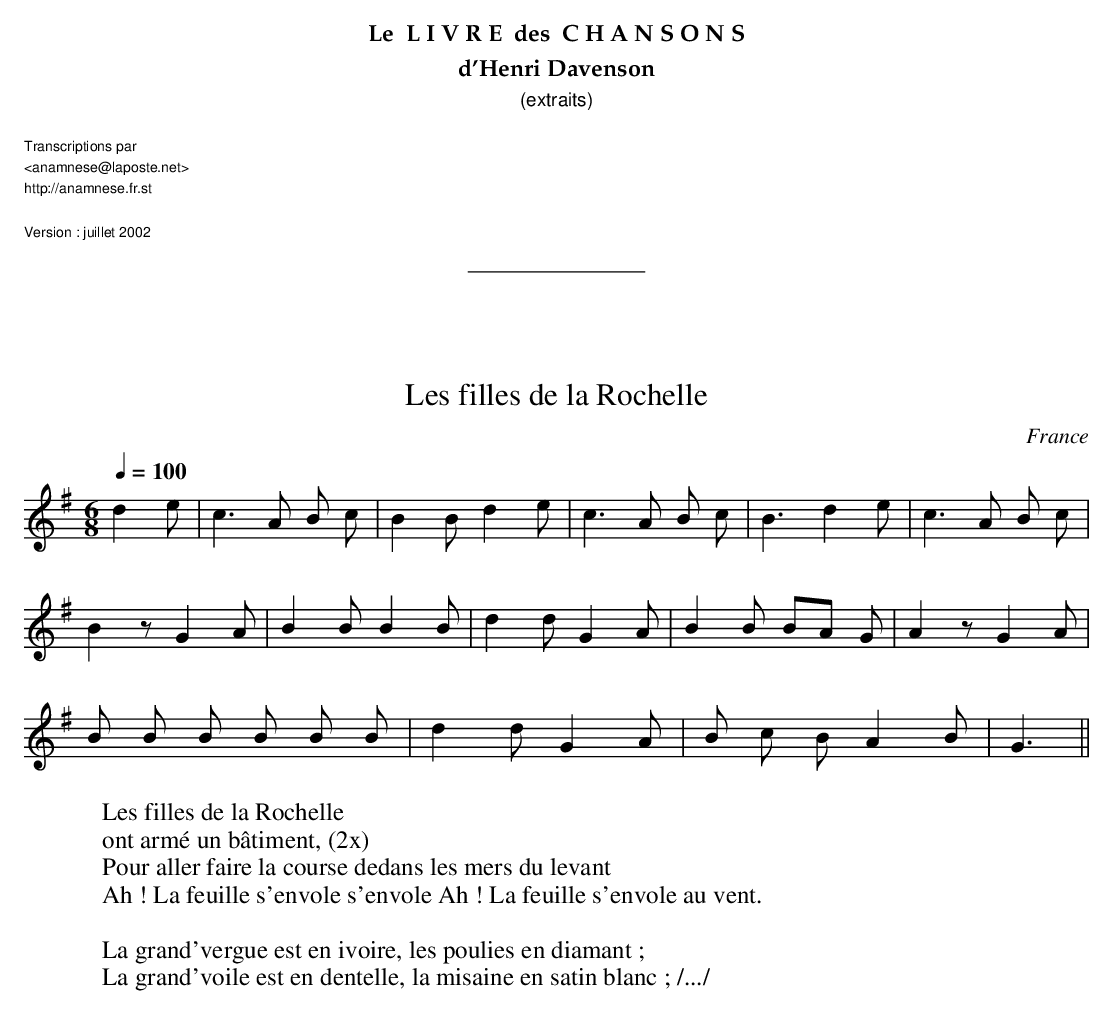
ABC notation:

X:1
T:Les filles de la Rochelle
O:France
M:6/8
L:1/8
Q:1/4=100
K:G
d2 e | c3 A B c | B2 B d2 e | c3 A B c | B3 d2 e | c3 A B c |!
B2 z G2 A | B2 B B2 B | d2 d G2 A | B2 B B-A G | A2 z G2 A |!
B B B B B B | d2 d G2 A | B c B A2 B | G3 ||
W:Les filles de la Rochelle
W:ont armé un bâtiment, (2x)
W:Pour aller faire la course dedans les mers du levant
W:Ah ! La feuille s'envole s'envole Ah ! La feuille s'envole au vent.
W:
W:La grand'vergue est en ivoire, les poulies en diamant ;
W:La grand'voile est en dentelle, la misaine en satin blanc ; /.../
